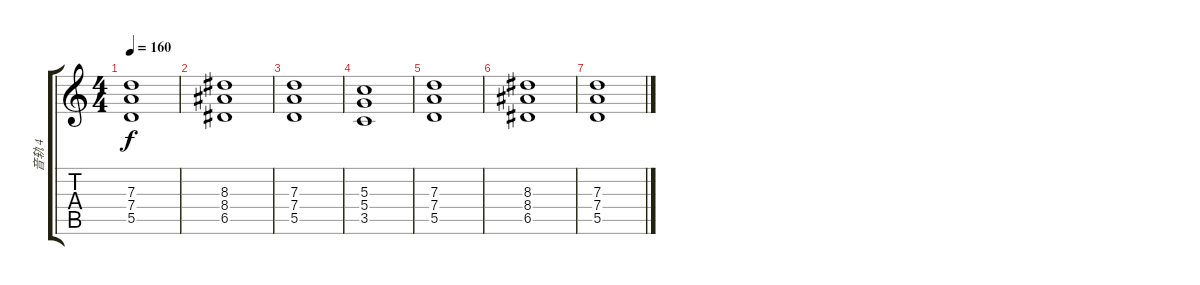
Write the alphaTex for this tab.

\track ("音轨 4" "音轨 4") {instrument distortionguitar}
\staff {score tabs}
\tuning (E4 B3 G3 D3 A2 E2) {hide}
\ts (4 4)
\tempo 160
\clef g2
\ks c
(7.3 7.4 5.5).1{dy f} |
(8.3 8.4 6.5).1 |
(7.3 7.4 5.5).1 |
(5.3 5.4 3.5).1 |
(7.3 7.4 5.5).1 |
(8.3 8.4 6.5).1 |
(7.3 7.4 5.5).1
